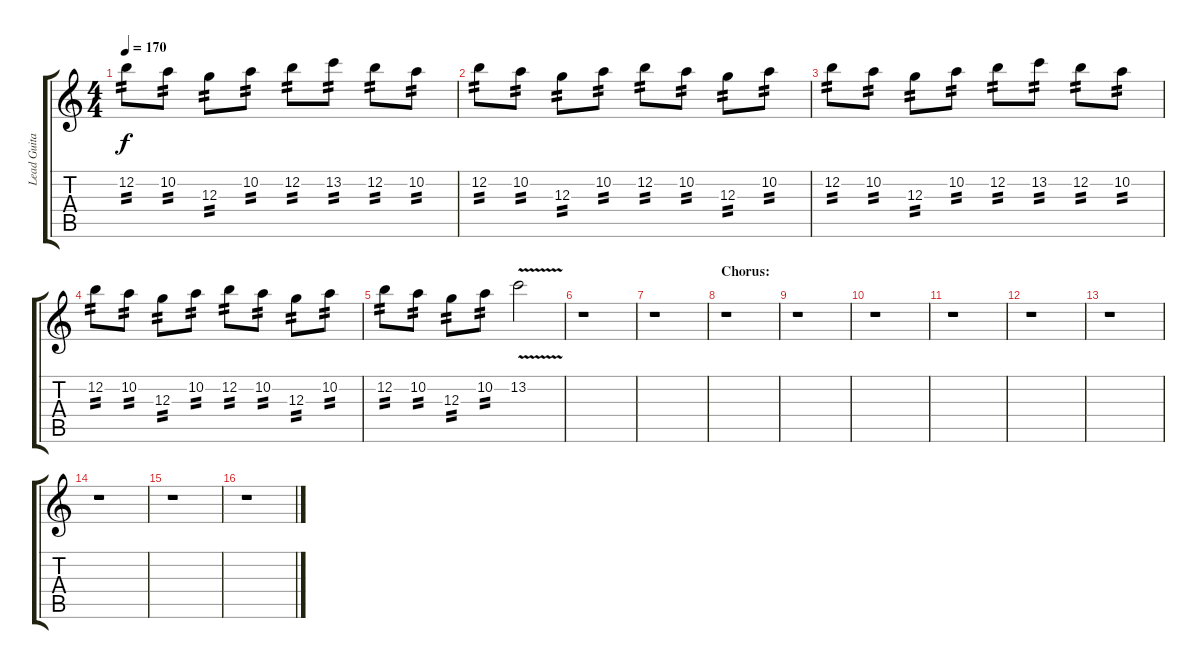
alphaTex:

\track ("Lead Guitar II" "Lead Guita") {instrument distortionguitar}
\staff {score tabs}
\tuning (E4 B3 G3 D3 A2 E2) {hide}
\ts (4 4)
\tempo 170
\clef g2
\ks c
12.2.8{tp 2 dy f} 10.2.8{tp 2} 12.3.8{tp 2} 10.2.8{tp 2} 12.2.8{tp 2} 13.2.8{tp 2} 12.2.8{tp 2} 10.2.8{tp 2} |
12.2.8{tp 2} 10.2.8{tp 2} 12.3.8{tp 2} 10.2.8{tp 2} 12.2.8{tp 2} 10.2.8{tp 2} 12.3.8{tp 2} 10.2.8{tp 2} |
12.2.8{tp 2} 10.2.8{tp 2} 12.3.8{tp 2} 10.2.8{tp 2} 12.2.8{tp 2} 13.2.8{tp 2} 12.2.8{tp 2} 10.2.8{tp 2} |
12.2.8{tp 2} 10.2.8{tp 2} 12.3.8{tp 2} 10.2.8{tp 2} 12.2.8{tp 2} 10.2.8{tp 2} 12.3.8{tp 2} 10.2.8{tp 2} |
12.2.8{tp 2} 10.2.8{tp 2} 12.3.8{tp 2} 10.2.8{tp 2} 13.2{v}.2 |
r.1 |
r.1 |
\section ("" "Chorus:")
r.1 |
r.1 |
r.1 |
r.1 |
r.1 |
r.1 |
r.1 |
r.1 |
r.1
